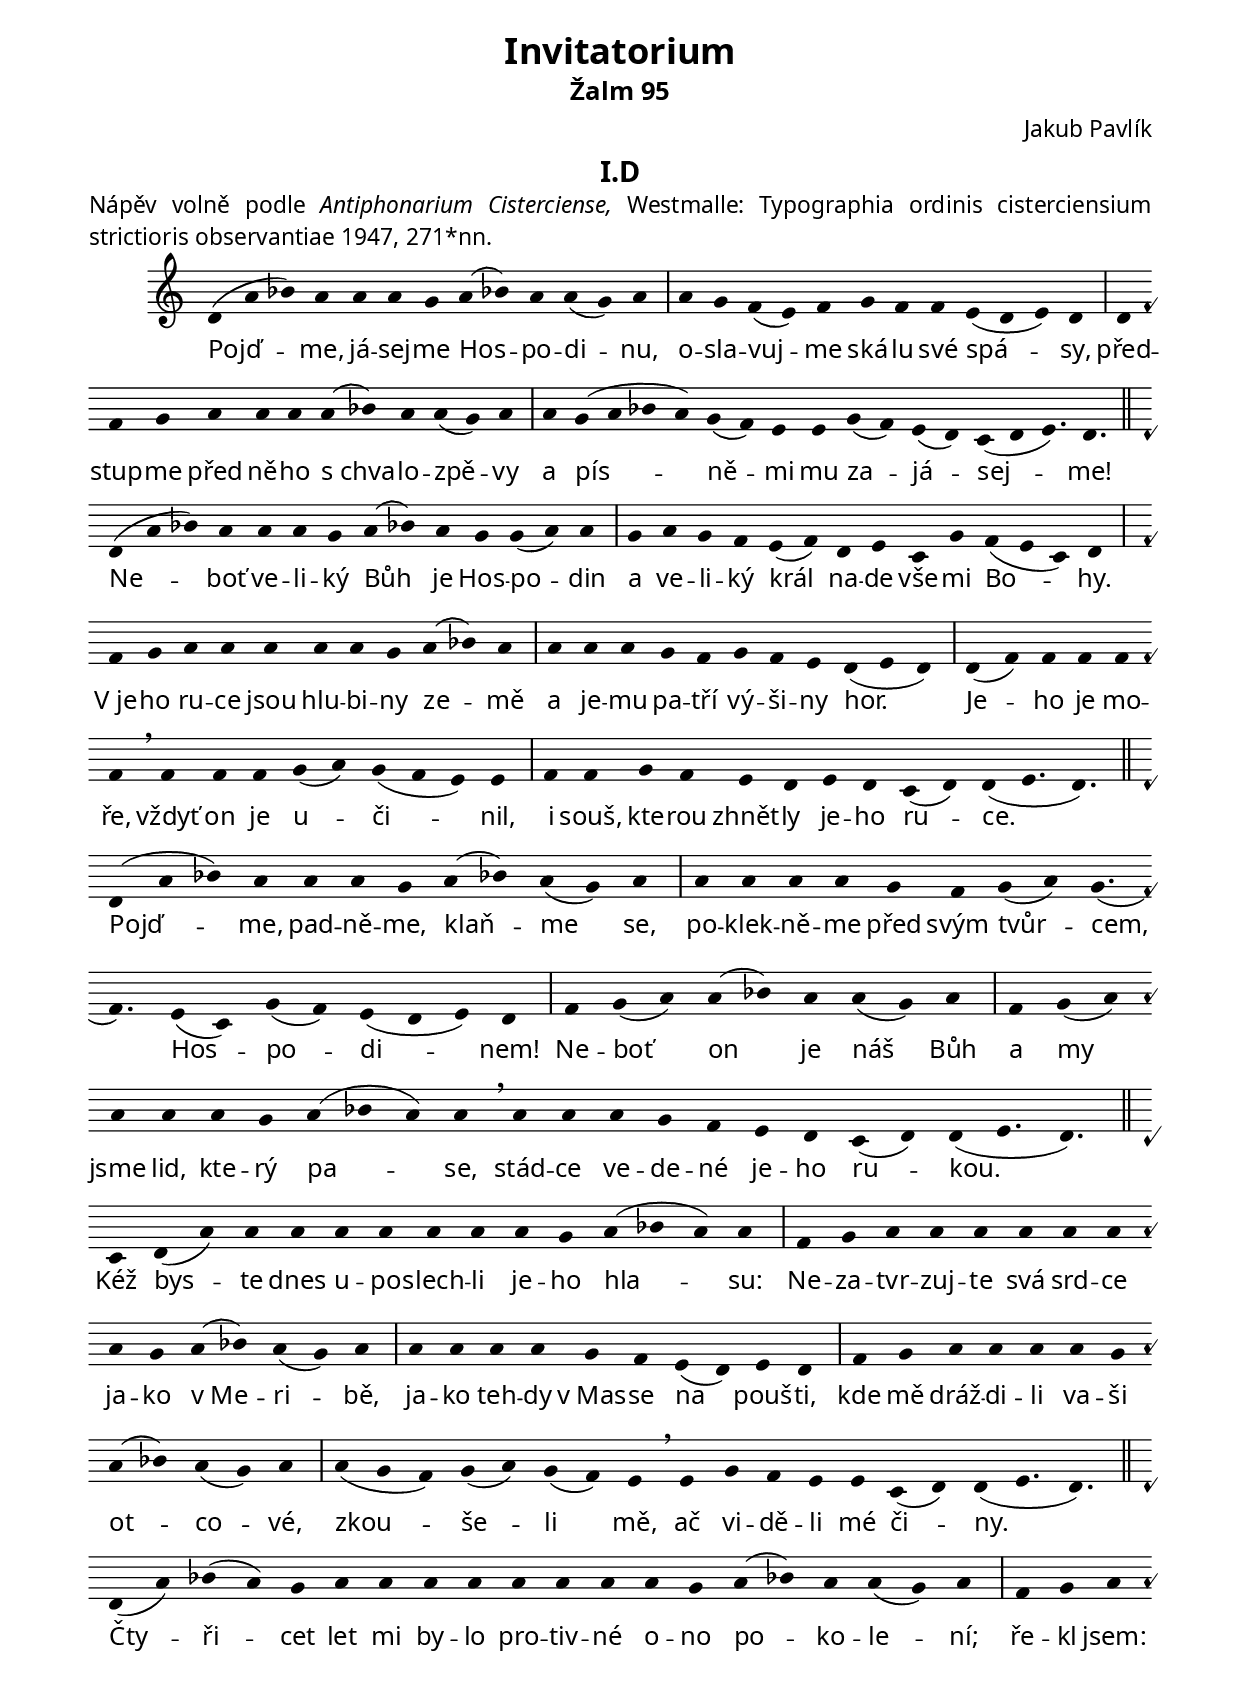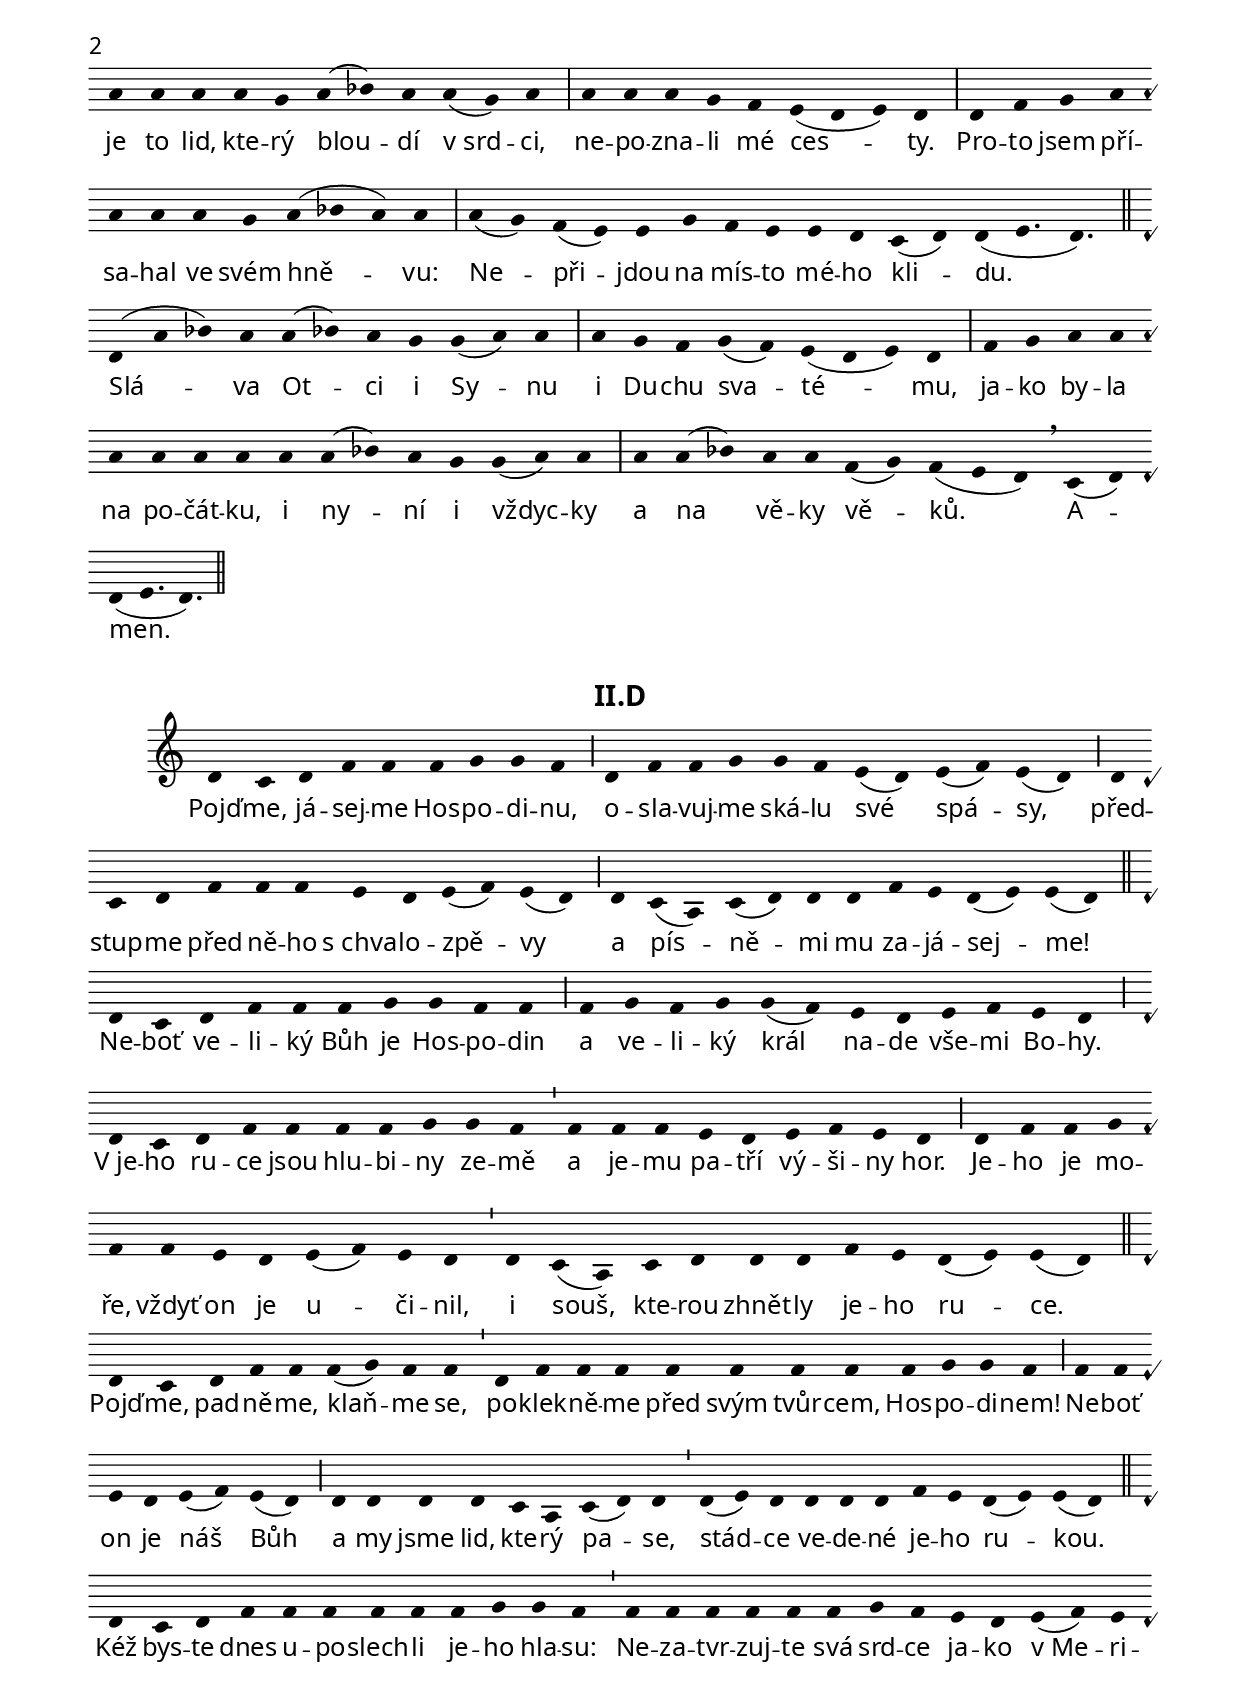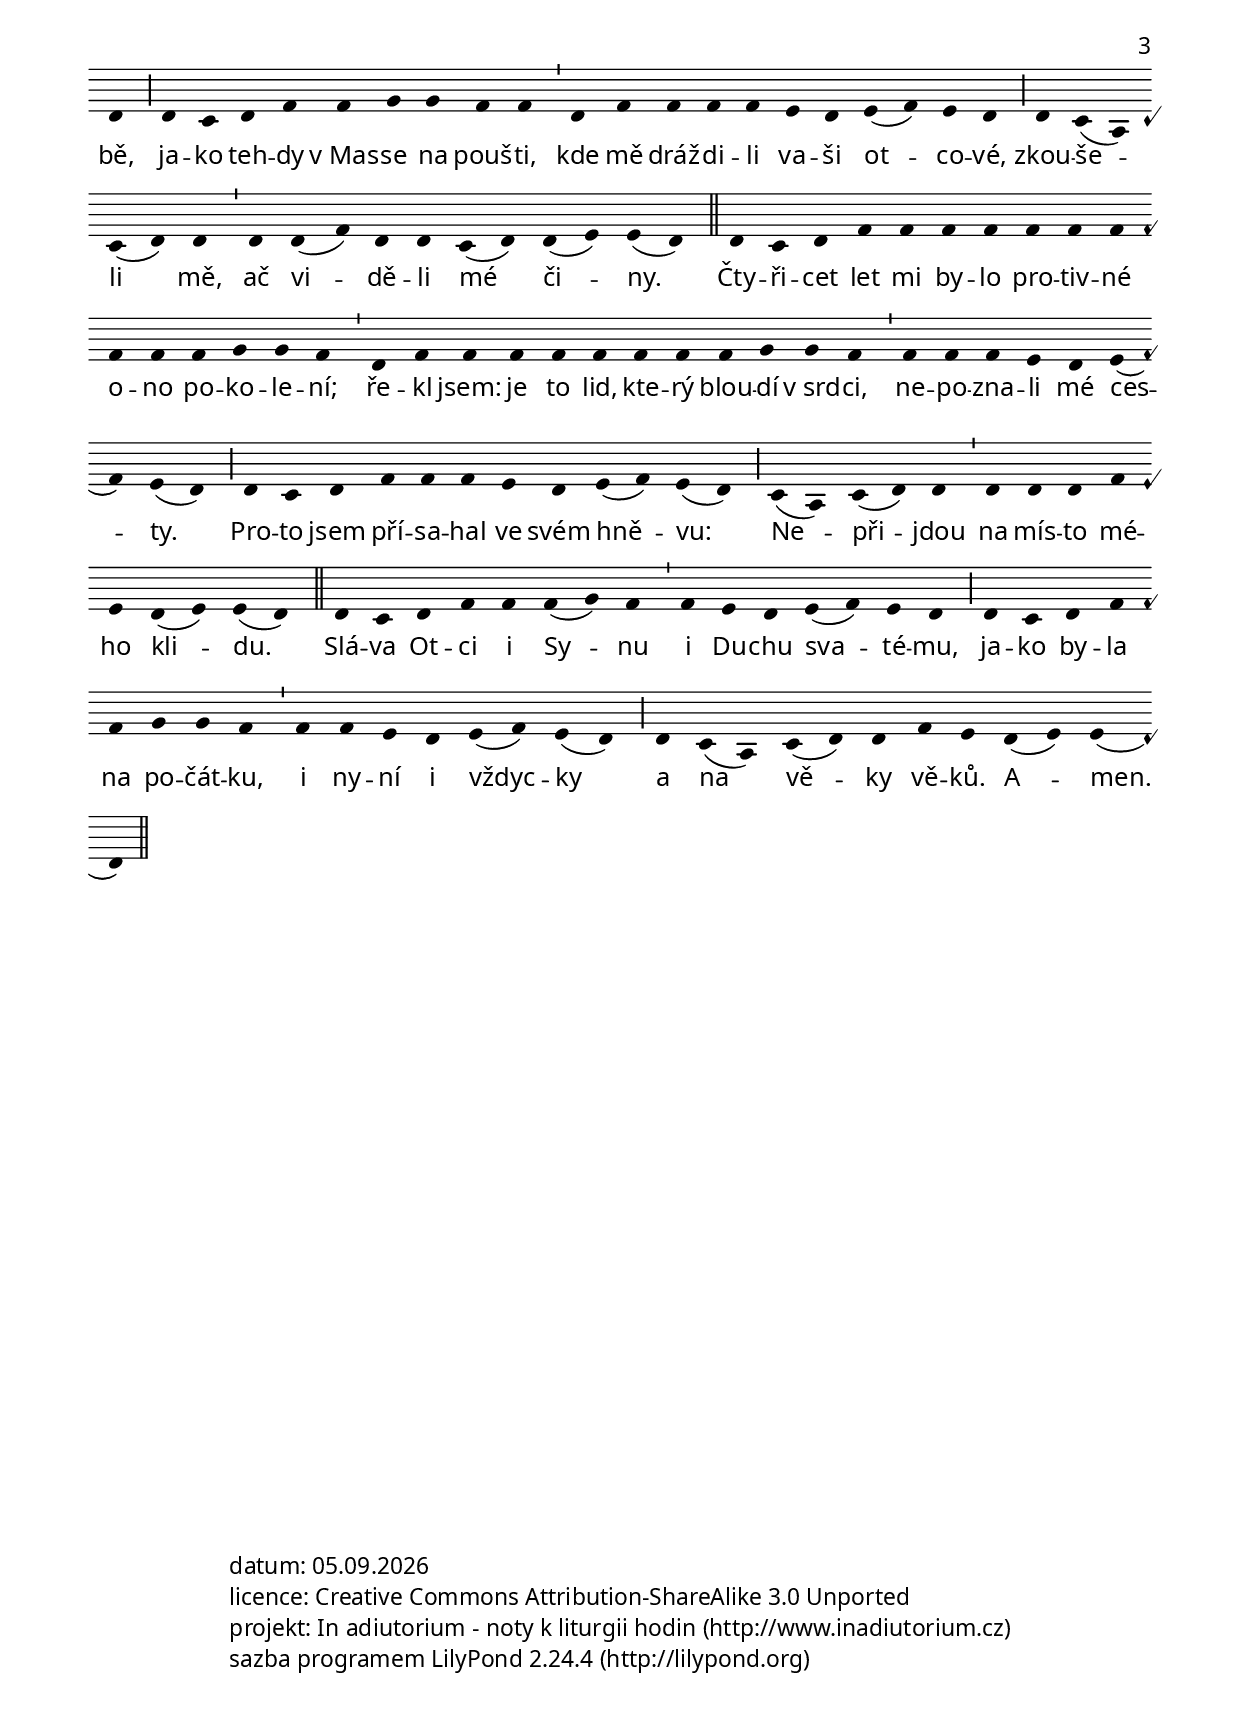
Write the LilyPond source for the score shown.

\version "2.14.2"

\header {
  title = "Invitatorium"
  composer = "Jakub Pavlík"
}

\include "spolecne.ly"

zalmXCVtext = \lyricmode {
  Pojď -- me, já -- sej -- me Hos -- po -- di -- nu,_*
  o -- sla -- vuj -- me ská -- lu své spá -- sy,
  před -- stup -- me před ně -- ho s_chva -- lo -- zpě -- vy_*
  a pís -- ně -- mi mu za -- já -- sej -- me!

  Ne -- boť ve -- li -- ký Bůh je Hos -- po -- din_*
  a ve -- li -- ký král na -- de vše -- mi Bo -- hy.
  V_je -- ho ru -- ce jsou hlu -- bi -- ny ze -- mě_*
  a je -- mu pa -- tří vý -- ši -- ny hor.
  Je -- ho je mo -- ře, vždyť on je u -- či -- nil,_*
  i souš, kte -- rou zhnět -- ly je -- ho ru -- ce.

  Pojď -- me, pad -- ně -- me, klaň -- me se,_*
  po -- klek -- ně -- me před svým tvůr -- cem, Hos -- po -- di -- nem!
  Ne -- boť on je náš Bůh_*
  a my jsme lid, kte -- rý pa -- se, stád -- ce ve -- de -- né je -- ho ru -- kou.

  Kéž bys -- te dnes u -- po -- slech -- li je -- ho hla -- su:_+
  Ne -- za -- tvr -- zuj -- te svá srd -- ce ja -- ko v_Me -- ri -- bě,_*
  ja -- ko teh -- dy v_Mas -- se na pouš -- ti,
  kde mě dráž -- di -- li va -- ši ot -- co -- vé,_*
  zkou -- še -- li mě, ač vi -- dě -- li mé či -- ny.

  Čty -- ři -- cet let mi by -- lo pro -- tiv -- né o -- no po -- ko -- le -- ní;_+
  ře -- kl jsem: je to lid, kte -- rý blou -- dí v_srd -- ci,_*
  ne -- po -- zna -- li mé ces -- ty.
  Pro -- to jsem pří -- sa -- hal ve svém hně -- vu:
  Ne -- při -- jdou na mís -- to mé -- ho kli -- du.

  Slá -- va Ot -- ci i Sy -- nu_*
  i Du -- chu sva -- té -- mu,
  ja -- ko by -- la na po -- čát -- ku, i ny -- ní i vždyc -- ky_*
  a na vě -- ky vě -- ků. A -- men.
}

zalmXCVtextBezZnamenek = \lyricmode {
  Pojď -- me, já -- sej -- me Hos -- po -- di -- nu,
  o -- sla -- vuj -- me ská -- lu své spá -- sy,
  před -- stup -- me před ně -- ho s_chva -- lo -- zpě -- vy
  a pís -- ně -- mi mu za -- já -- sej -- me!

  Ne -- boť ve -- li -- ký Bůh je Hos -- po -- din
  a ve -- li -- ký král na -- de vše -- mi Bo -- hy.
  V_je -- ho ru -- ce jsou hlu -- bi -- ny ze -- mě
  a je -- mu pa -- tří vý -- ši -- ny hor.
  Je -- ho je mo -- ře, vždyť on je u -- či -- nil,
  i souš, kte -- rou zhnět -- ly je -- ho ru -- ce.

  Pojď -- me, pad -- ně -- me, klaň -- me se,
  po -- klek -- ně -- me před svým tvůr -- cem, Hos -- po -- di -- nem!
  Ne -- boť on je náš Bůh
  a my jsme lid, kte -- rý pa -- se, stád -- ce ve -- de -- né je -- ho ru -- kou.

  Kéž bys -- te dnes u -- po -- slech -- li je -- ho hla -- su:
  Ne -- za -- tvr -- zuj -- te svá srd -- ce ja -- ko v_Me -- ri -- bě,
  ja -- ko teh -- dy v_Mas -- se na pouš -- ti,
  kde mě dráž -- di -- li va -- ši ot -- co -- vé,
  zkou -- še -- li mě, ač vi -- dě -- li mé či -- ny.

  Čty -- ři -- cet let mi by -- lo pro -- tiv -- né o -- no po -- ko -- le -- ní;
  ře -- kl jsem: je to lid, kte -- rý blou -- dí v_srd -- ci,
  ne -- po -- zna -- li mé ces -- ty.
  Pro -- to jsem pří -- sa -- hal ve svém hně -- vu:
  Ne -- při -- jdou na mís -- to mé -- ho kli -- du.

  Slá -- va Ot -- ci i Sy -- nu
  i Du -- chu sva -- té -- mu,
  ja -- ko by -- la na po -- čát -- ku, i ny -- ní i vždyc -- ky
  a na vě -- ky vě -- ků. A -- men.
}

% -*- master: ../invitatorium_choralni.ly;

% Žalm 95, tonus volně I.D podle trapistického antifonáře:
% http://splendorveritatis.org/antiphonale/large-1895.html a další

strofa = { \bar "||" \break }

zalmXCVtonusID = \score {
  \relative c' {
    \choralniRezim
    
    % Pojdme
    d4( a' bes) a 
    a a g a( bes) a a( g) a \bar "|"
    a g f( e) f g f f e( d e) d \bar "|"
    d4 f g a a a a( bes) a a( g) a \bar "|"
    a g( a bes a) g( f) e e g( f) e( d) c( d e4.) d4. \strofa
    
    % Nebot veliky
    d4( a' bes) a a a g a( bes) a g g( a) a \bar "|"
    g a g f e( f) d e c g' f( e c) d \bar "|"
    f g a a a a a g a( bes) a \bar "|"
    a a a g f g f e d( e d) \bar "|"
    d( f) f f f f \breathe f f f g( a) g( f e) e \bar "|"
    f f g f e d e d c( d) d( e4. d) \strofa
    
    % Pojdme, padneme
    d4( a' bes) a a a g a( bes) a( g) a \bar "|"
    a a a a g f g( a) g4.( f) e4( c) g'( f) e( d e) d \bar "|"
    f g( a) a( bes) a a( g) a \bar "|"
    f g( a) a a a g a( bes a) a \breathe
    a a a g f e d c( d) d( e4. d) \strofa
    
    % Kez byste dnes
    c4 d( a') a a a a a a a g a( bes a) a \bar "|"
    f g a a a a a a a g a( bes) a( g) a \bar "|"
    a a a a g f e( d) e d \bar "|"
    f g a a a a g a( bes) a( g) a \bar "|"
    a( g f) g( a) g( f) e \breathe e g f e e c( d) d( e4. d) \strofa
    
    % Ctyricet let
    d4( a') bes( a) g a a a a a a a a g a( bes) a a( g) a \bar "|"
    f g a a a a a g a( bes) a a( g) a \bar "|"
    a a a g f e( d e) d \bar "|"
    d f g a a a a g a( bes a) a \bar "|"
    a( g) f( e) e g f e e d c( d) d( e4. d) \strofa
    
    % Slava Otci
    d4( a' bes) a a( bes) a g g( a) a \bar "|"
    a g f g( f) e( d e) d \bar "|"
    f g a a a a a a a a( bes) a g g( a) a \bar "|"
    a a( bes) a a f( g) f( e d) \breathe c( d) d( e4. d) \strofa
  }
  \addlyrics {
    \zalmXCVtextBezZnamenek
  }
  \header {
    quid = "Žalm 95"
    modus = "I"
    differentia = "D"
    notitia = \markup\justify{
      Nápěv volně podle \italic{Antiphonarium Cisterciense,} Westmalle: Typographia ordinis cisterciensium strictioris observantiae 1947, 271*nn.
    }
    piece = \markup\sestavTitulekBezZalmu
  }
}

% -*- master: ../inkubator_pro_invitatoria.ly;

strofa = { \bar "||" \break }

% Vyrazne zjednodusena je formule zaveru strofy.
zalmXCVtonusIID = \score {
  \relative c' {
    \choralniRezim

    % Pojdme
    d4 c4 d f f f g g f \barMaior
    d f f g g f e( d) e( f) e( d) \barMaior
    d c d f f f e d e( f) e( d) \barMaior
    d c( a) c( d) d d f e d( e) e( d) \strofa

    % Nebot veliky
    d4 c d f f f g g f f \barMaior
    f g f g g( f) e d e f e d \barMaior
    d c d f f f f g g f \barMin
    f f f e d e f e d \barMaior
    d f f g f f e d e( f) e d \barMin
    d c( a) c d d d f e d( e) e( d) \strofa

    % Pojdme, padneme
    d c d f f f( g) f f \barMin d f f f f f f f f g g f \barMaior
    f f e d e( f) e( d) \barMaior
    d d d d c a c( d) d \barMin d( e) d d d d f e d( e) e( d) \strofa

    % Kez byste dnes
    d c d f f f f f f g g f \barMin f f f f f f g f e d e( f) e d \barMaior
    d c d f f g g f f \barMin d f f f f e d e( f) e d \barMaior
    d c( a) c( d) d \barMin d d( f) d d c( d) d( e) e( d) \barFinalis

    % Ctyricet let
    d c d f f f f f f f f f f g g f \barMin
    d f f f f f f f f g g f \barMin
    f f f e d e( f) e( d) \barMaior
    d c d f f f e d e( f) e( d) \barMaior
    c( a) c( d) d \barMin d d d f e d( e) e( d) \barFinalis

    % Slava Otci
    d c d f f f( g) f \barMin f e d e( f) e d \barMaior
    d c d f f g g f \barMin f f e d e( f) e( d) \barMaior
    d c( a) c( d) d f e d( e) e( d) \barFinalis
  }
  \addlyrics {
    \zalmXCVtextBezZnamenek
  }
  \header {
    quid = "Žalm 95"
    modus = "II"
    differentia = "D"
    fons_externus = \markup{volně podle \italic{Liber hymnarius,} Solesmes 1983, 133nn.}
    piece = \markup\sestavTitulekBezZalmu
  }
}


\paper {
  scoreTitleMarkup = \markup\column{ 
    \huge\bold\fill-line {
      " "
      \concat{ 
        \fromproperty #'header:modus "." \fromproperty #'header:differentia
      }
      " "
    }
    
    \fromproperty #'header:notitia
  }
}

\bookpart {
  \header {
    subtitle = "Žalm 95"
  }
  
  \score { \zalmXCVtonusID }
  \score { \zalmXCVtonusIID }
}